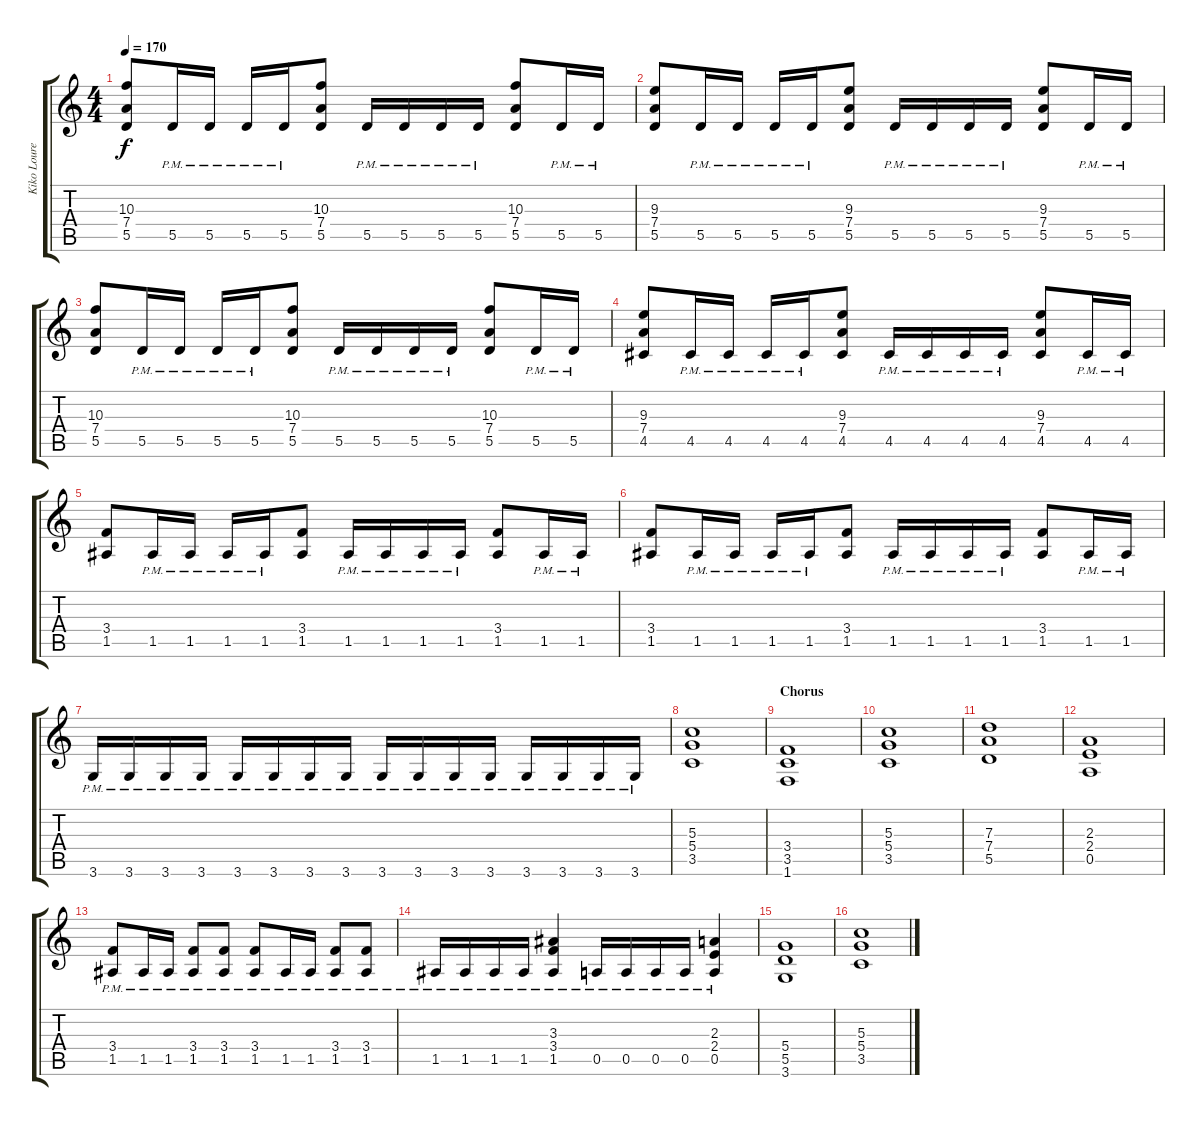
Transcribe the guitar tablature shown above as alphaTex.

\track ("Kiko Loureiro" "Kiko Loure") {instrument distortionguitar}
\staff {score tabs}
\tuning (E4 B3 G3 D3 A2 E2) {hide}
\ts (4 4)
\tempo 170
\clef g2
\ks c
(10.3 7.4 5.5).8{dy f} 5.5{pm}.16 5.5{pm}.16 5.5{pm}.16 5.5{pm}.16 (10.3 7.4 5.5).8 5.5{pm}.16 5.5{pm}.16 5.5{pm}.16 5.5{pm}.16 (10.3 7.4 5.5).8 5.5{pm}.16 5.5{pm}.16 |
(9.3 7.4 5.5).8 5.5{pm}.16 5.5{pm}.16 5.5{pm}.16 5.5{pm}.16 (9.3 7.4 5.5).8 5.5{pm}.16 5.5{pm}.16 5.5{pm}.16 5.5{pm}.16 (9.3 7.4 5.5).8 5.5{pm}.16 5.5{pm}.16 |
(10.3 7.4 5.5).8 5.5{pm}.16 5.5{pm}.16 5.5{pm}.16 5.5{pm}.16 (10.3 7.4 5.5).8 5.5{pm}.16 5.5{pm}.16 5.5{pm}.16 5.5{pm}.16 (10.3 7.4 5.5).8 5.5{pm}.16 5.5{pm}.16 |
(9.3 7.4 4.5).8 4.5{pm}.16 4.5{pm}.16 4.5{pm}.16 4.5{pm}.16 (9.3 7.4 4.5).8 4.5{pm}.16 4.5{pm}.16 4.5{pm}.16 4.5{pm}.16 (9.3 7.4 4.5).8 4.5{pm}.16 4.5{pm}.16 |
(3.4 1.5).8 1.5{pm}.16 1.5{pm}.16 1.5{pm}.16 1.5{pm}.16 (3.4 1.5).8 1.5{pm}.16 1.5{pm}.16 1.5{pm}.16 1.5{pm}.16 (3.4 1.5).8 1.5{pm}.16 1.5{pm}.16 |
(3.4 1.5).8 1.5{pm}.16 1.5{pm}.16 1.5{pm}.16 1.5{pm}.16 (3.4 1.5).8 1.5{pm}.16 1.5{pm}.16 1.5{pm}.16 1.5{pm}.16 (3.4 1.5).8 1.5{pm}.16 1.5{pm}.16 |
3.6{pm}.16 3.6{pm}.16 3.6{pm}.16 3.6{pm}.16 3.6{pm}.16 3.6{pm}.16 3.6{pm}.16 3.6{pm}.16 3.6{pm}.16 3.6{pm}.16 3.6{pm}.16 3.6{pm}.16 3.6{pm}.16 3.6{pm}.16 3.6{pm}.16 3.6{pm}.16 |
(5.3 5.4 3.5).1 |
\section ("" "Chorus")
(3.4 3.5 1.6).1 |
(5.3 5.4 3.5).1 |
(7.3 7.4 5.5).1 |
(2.3 2.4 0.5).1 |
(3.4{pm} 1.5).8 1.5{pm}.16 1.5{pm}.16 (3.4{pm} 1.5).8 (3.4{pm} 1.5).8 (3.4 1.5{pm}).8 1.5{pm}.16 1.5{pm}.16 (3.4 1.5{pm}).8 (3.4 1.5{pm}).8 |
1.5{pm}.16 1.5{pm}.16 1.5{pm}.16 1.5{pm}.16 (3.3 3.4 1.5{pm}).4 0.5{pm}.16 0.5{pm}.16 0.5{pm}.16 0.5{pm}.16 (2.3 2.4 0.5{pm}).4 |
(5.4 5.5 3.6).1 |
(5.3 5.4 3.5).1
